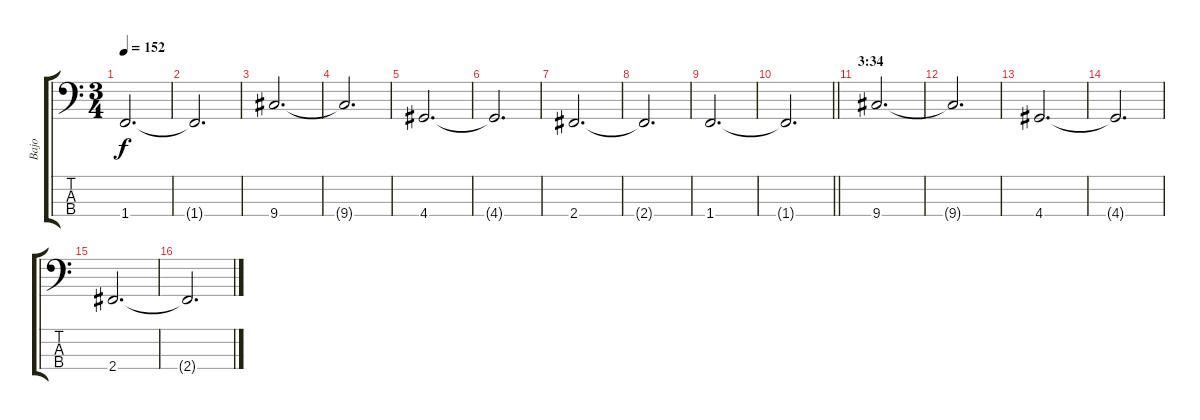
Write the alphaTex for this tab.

\track ("Bajo" "Bajo") {instrument electricbassfinger}
\staff {score tabs}
\tuning (G2 D2 A1 E1) {hide}
\ts (3 4)
\tempo 152
\clef f4
\ks c
1.4.2{d dy f} |
1.4{t}.2{d} |
9.4.2{d} |
9.4{t}.2{d} |
4.4.2{d} |
4.4{t}.2{d} |
2.4.2{d} |
2.4{t}.2{d} |
1.4.2{d} |
\barLineRight lightlight
1.4{t}.2{d} |
\section ("" "3:34")
9.4.2{d} |
9.4{t}.2{d} |
4.4.2{d} |
4.4{t}.2{d} |
2.4.2{d} |
2.4{t}.2{d}
